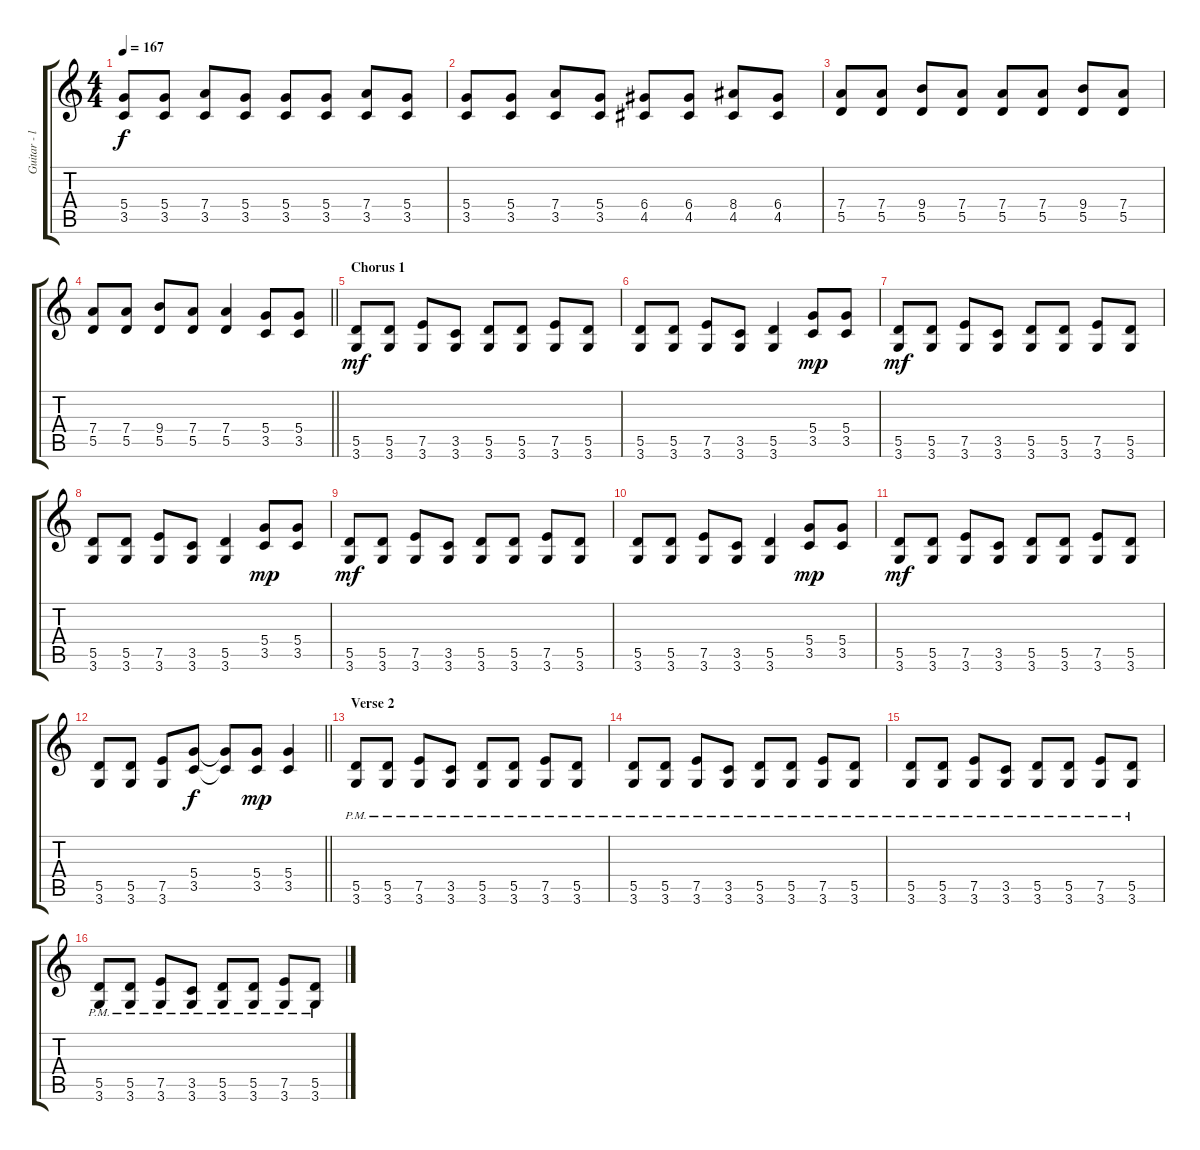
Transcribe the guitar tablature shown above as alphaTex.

\track ("Guitar - left" "Guitar - l") {instrument overdrivenguitar}
\staff {score tabs}
\tuning (E4 B3 G3 D3 A2 E2) {hide}
\ts (4 4)
\tempo 167
\clef g2
\ks aminor
(5.4 3.5).8{dy f} (5.4 3.5).8 (7.4 3.5).8 (5.4 3.5).8 (5.4 3.5).8 (5.4 3.5).8 (7.4 3.5).8 (5.4 3.5).8 |
(5.4 3.5).8 (5.4 3.5).8 (7.4 3.5).8 (5.4 3.5).8 (6.4 4.5).8 (6.4 4.5).8 (8.4 4.5).8 (6.4 4.5).8 |
(7.4 5.5).8 (7.4 5.5).8 (9.4 5.5).8 (7.4 5.5).8 (7.4 5.5).8 (7.4 5.5).8 (9.4 5.5).8 (7.4 5.5).8 |
\barLineRight lightlight
(7.4 5.5).8 (7.4 5.5).8 (9.4 5.5).8 (7.4 5.5).8 (7.4 5.5).4 (5.4 3.5).8 (5.4 3.5).8 |
\section ("" "Chorus 1")
(5.5 3.6).8{dy mf} (5.5 3.6).8 (7.5 3.6).8 (3.5 3.6).8 (5.5 3.6).8 (5.5 3.6).8 (7.5 3.6).8 (5.5 3.6).8 |
(5.5 3.6).8 (5.5 3.6).8 (7.5 3.6).8 (3.5 3.6).8 (5.5 3.6).4 (5.4 3.5).8{dy mp} (5.4 3.5).8 |
(5.5 3.6).8{dy mf} (5.5 3.6).8 (7.5 3.6).8 (3.5 3.6).8 (5.5 3.6).8 (5.5 3.6).8 (7.5 3.6).8 (5.5 3.6).8 |
(5.5 3.6).8 (5.5 3.6).8 (7.5 3.6).8 (3.5 3.6).8 (5.5 3.6).4 (5.4 3.5).8{dy mp} (5.4 3.5).8 |
(5.5 3.6).8{dy mf} (5.5 3.6).8 (7.5 3.6).8 (3.5 3.6).8 (5.5 3.6).8 (5.5 3.6).8 (7.5 3.6).8 (5.5 3.6).8 |
(5.5 3.6).8 (5.5 3.6).8 (7.5 3.6).8 (3.5 3.6).8 (5.5 3.6).4 (5.4 3.5).8{dy mp} (5.4 3.5).8 |
(5.5 3.6).8{dy mf} (5.5 3.6).8 (7.5 3.6).8 (3.5 3.6).8 (5.5 3.6).8 (5.5 3.6).8 (7.5 3.6).8 (5.5 3.6).8 |
\barLineRight lightlight
(5.5 3.6).8 (5.5 3.6).8 (7.5 3.6).8 (5.4 3.5).8{dy f} (5.4{t} 3.5{t}).8 (5.4 3.5).8{dy mp} (5.4 3.5).4 |
\section ("" "Verse 2")
(5.5{pm} 3.6{pm}).8{volume 9} (5.5{pm} 3.6{pm}).8 (7.5{pm} 3.6{pm}).8 (3.5{pm} 3.6{pm}).8 (5.5{pm} 3.6{pm}).8 (5.5{pm} 3.6{pm}).8 (7.5{pm} 3.6{pm}).8 (5.5{pm} 3.6{pm}).8 |
(5.5{pm} 3.6{pm}).8 (5.5{pm} 3.6{pm}).8 (7.5{pm} 3.6{pm}).8 (3.5{pm} 3.6{pm}).8 (5.5{pm} 3.6{pm}).8 (5.5{pm} 3.6{pm}).8 (7.5{pm} 3.6{pm}).8 (5.5{pm} 3.6{pm}).8 |
(5.5{pm} 3.6{pm}).8 (5.5{pm} 3.6{pm}).8 (7.5{pm} 3.6{pm}).8 (3.5{pm} 3.6{pm}).8 (5.5{pm} 3.6{pm}).8 (5.5{pm} 3.6{pm}).8 (7.5{pm} 3.6{pm}).8 (5.5{pm} 3.6{pm}).8 |
(5.5{pm} 3.6{pm}).8 (5.5{pm} 3.6{pm}).8 (7.5{pm} 3.6{pm}).8 (3.5{pm} 3.6{pm}).8 (5.5{pm} 3.6{pm}).8 (5.5{pm} 3.6{pm}).8 (7.5{pm} 3.6{pm}).8 (5.5{pm} 3.6{pm}).8
